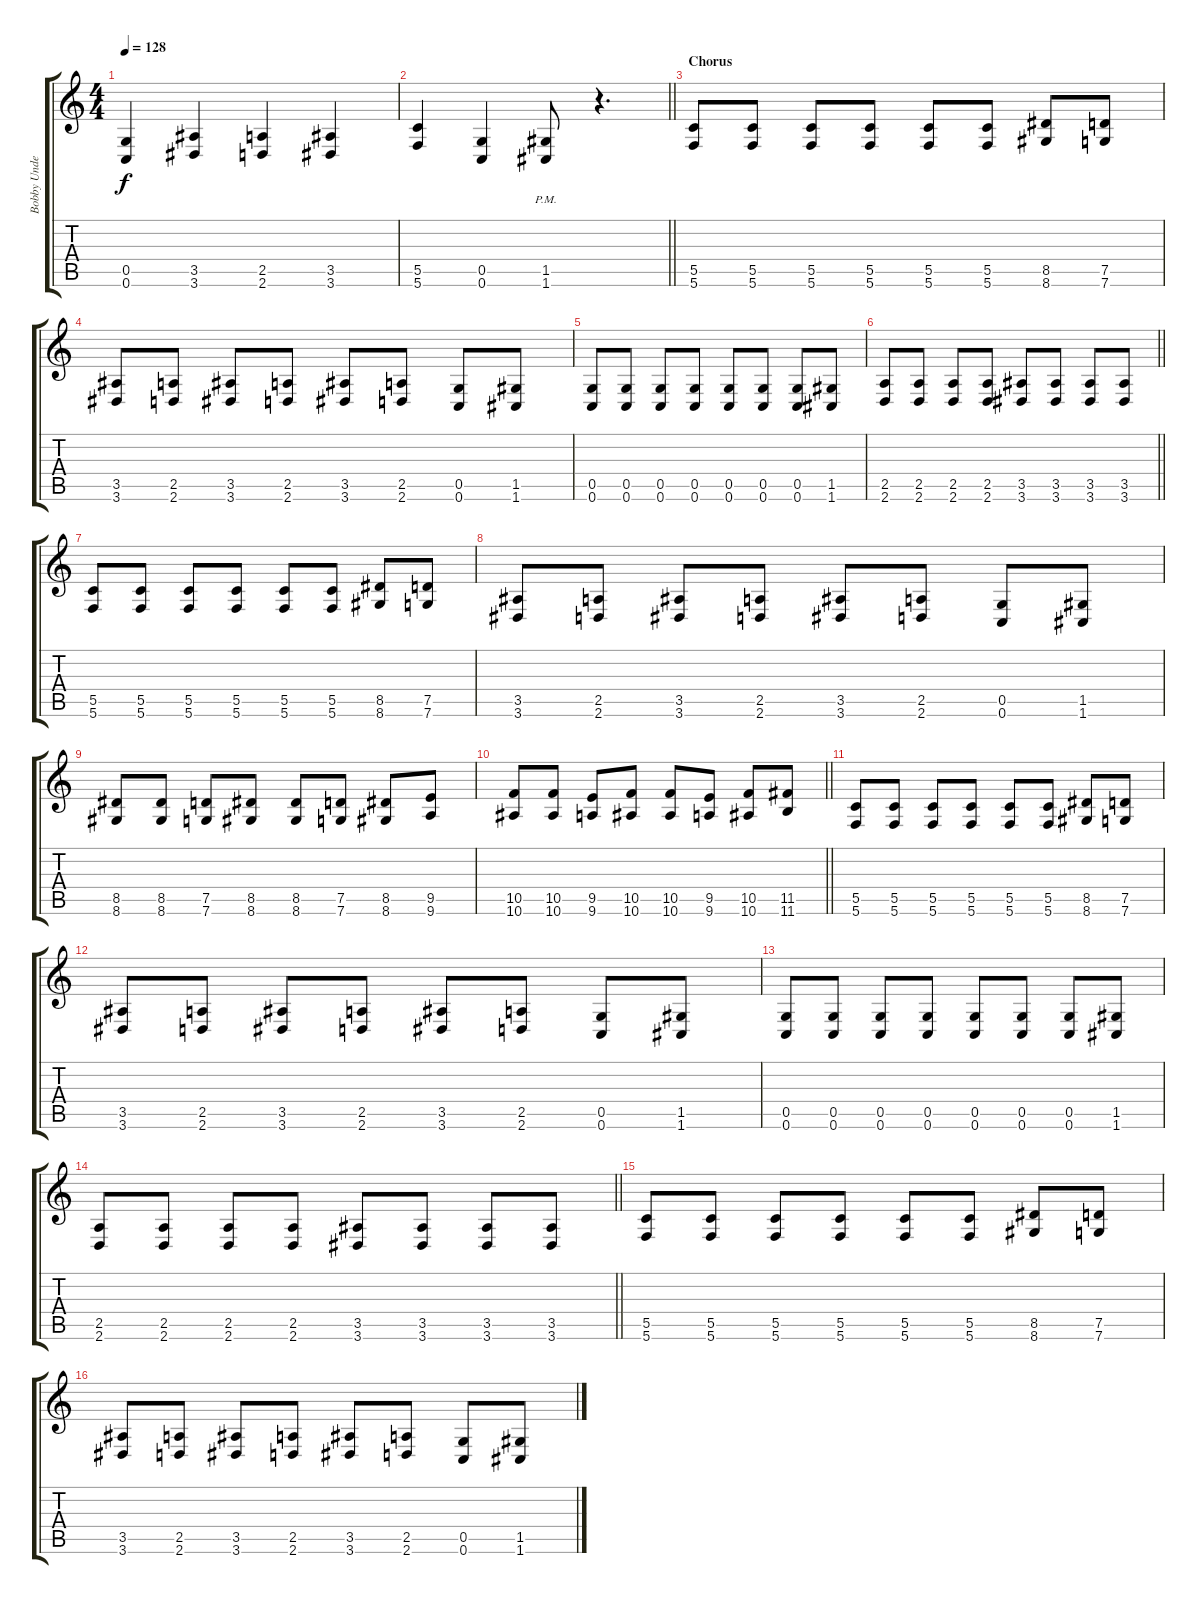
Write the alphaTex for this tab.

\track ("Bobby Undertaker" "Bobby Unde") {instrument distortionguitar}
\staff {score tabs}
\tuning (D4 A3 F3 C3 G2 C2) {hide}
\ts (4 4)
\tempo 128
\clef g2
\ks c
(0.5 0.6).4{dy f} (3.5 3.6).4 (2.5 2.6).4 (3.5 3.6).4 |
\barLineRight lightlight
(5.5 5.6).4 (0.5 0.6).4 (1.5{pm} 1.6{pm}).8 r.4{d} |
\section ("" "Chorus")
(5.5 5.6).8 (5.5 5.6).8 (5.5 5.6).8 (5.5 5.6).8 (5.5 5.6).8 (5.5 5.6).8 (8.5 8.6).8 (7.5 7.6).8 |
(3.5 3.6).8 (2.5 2.6).8 (3.5 3.6).8 (2.5 2.6).8 (3.5 3.6).8 (2.5 2.6).8 (0.5 0.6).8 (1.5 1.6).8 |
(0.5 0.6).8 (0.5 0.6).8 (0.5 0.6).8 (0.5 0.6).8 (0.5 0.6).8 (0.5 0.6).8 (0.5 0.6).8 (1.5 1.6).8 |
\barLineRight lightlight
(2.5 2.6).8 (2.5 2.6).8 (2.5 2.6).8 (2.5 2.6).8 (3.5 3.6).8 (3.5 3.6).8 (3.5 3.6).8 (3.5 3.6).8 |
\section ("" "")
(5.5 5.6).8 (5.5 5.6).8 (5.5 5.6).8 (5.5 5.6).8 (5.5 5.6).8 (5.5 5.6).8 (8.5 8.6).8 (7.5 7.6).8 |
(3.5 3.6).8 (2.5 2.6).8 (3.5 3.6).8 (2.5 2.6).8 (3.5 3.6).8 (2.5 2.6).8 (0.5 0.6).8 (1.5 1.6).8 |
(8.5 8.6).8 (8.5 8.6).8 (7.5 7.6).8 (8.5 8.6).8 (8.5 8.6).8 (7.5 7.6).8 (8.5 8.6).8 (9.5 9.6).8 |
\barLineRight lightlight
(10.5 10.6).8 (10.5 10.6).8 (9.5 9.6).8 (10.5 10.6).8 (10.5 10.6).8 (9.5 9.6).8 (10.5 10.6).8 (11.5 11.6).8 |
\section ("" "")
(5.5 5.6).8 (5.5 5.6).8 (5.5 5.6).8 (5.5 5.6).8 (5.5 5.6).8 (5.5 5.6).8 (8.5 8.6).8 (7.5 7.6).8 |
(3.5 3.6).8 (2.5 2.6).8 (3.5 3.6).8 (2.5 2.6).8 (3.5 3.6).8 (2.5 2.6).8 (0.5 0.6).8 (1.5 1.6).8 |
(0.5 0.6).8 (0.5 0.6).8 (0.5 0.6).8 (0.5 0.6).8 (0.5 0.6).8 (0.5 0.6).8 (0.5 0.6).8 (1.5 1.6).8 |
\barLineRight lightlight
(2.5 2.6).8 (2.5 2.6).8 (2.5 2.6).8 (2.5 2.6).8 (3.5 3.6).8 (3.5 3.6).8 (3.5 3.6).8 (3.5 3.6).8 |
\section ("" "")
(5.5 5.6).8 (5.5 5.6).8 (5.5 5.6).8 (5.5 5.6).8 (5.5 5.6).8 (5.5 5.6).8 (8.5 8.6).8 (7.5 7.6).8 |
(3.5 3.6).8 (2.5 2.6).8 (3.5 3.6).8 (2.5 2.6).8 (3.5 3.6).8 (2.5 2.6).8 (0.5 0.6).8 (1.5 1.6).8
